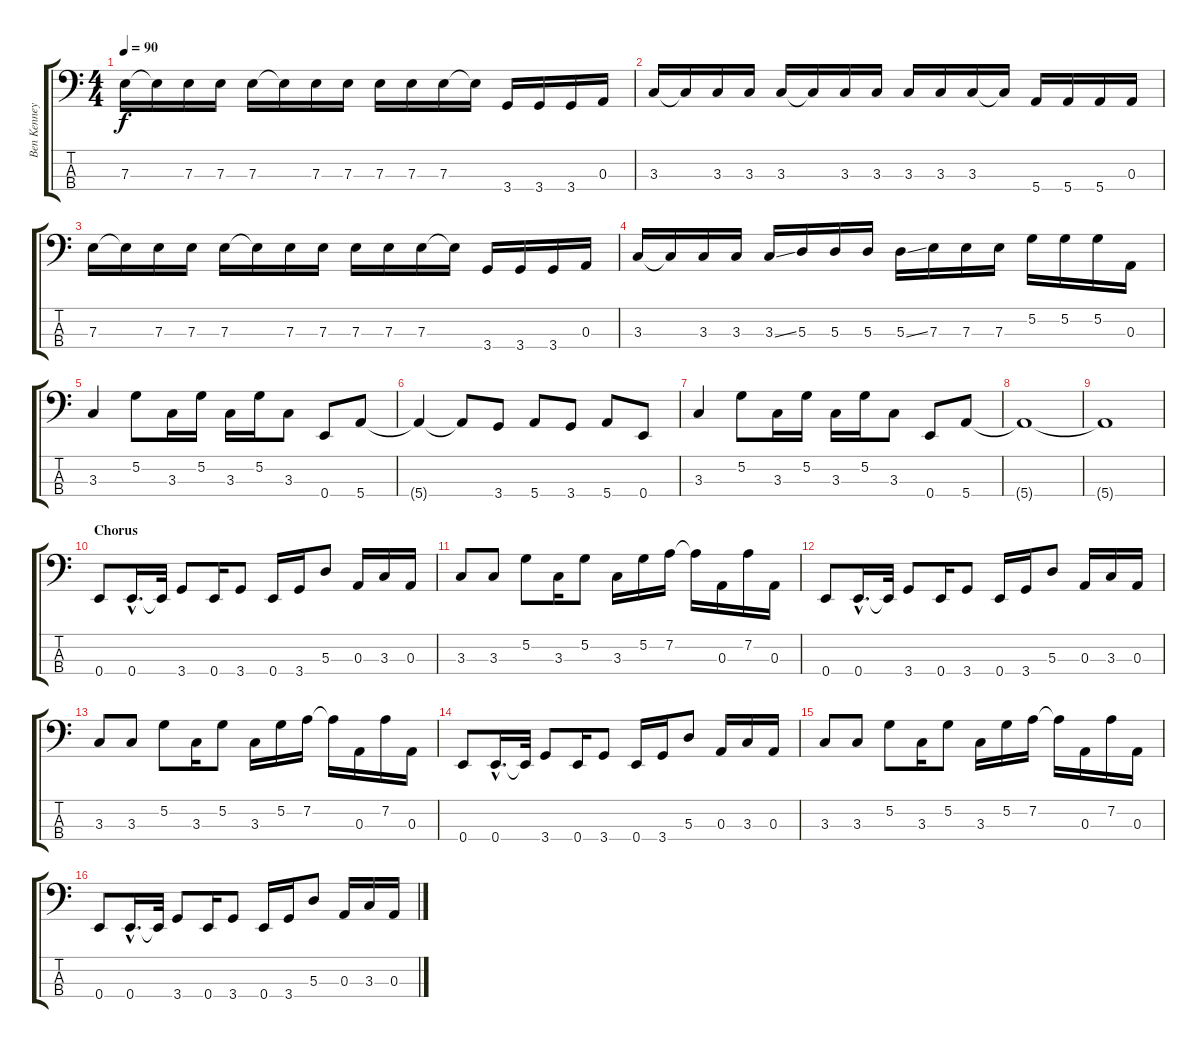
\track ("Ben Kenney" "Ben Kenney") {instrument electricbassfinger}
\staff {score tabs}
\tuning (G2 D2 A1 E1) {hide}
\ts (4 4)
\tempo 90
\clef f4
\ks c
7.3.16{dy f} 7.3{t}.16 7.3.16 7.3.16 7.3.16 7.3{t}.16 7.3.16 7.3.16 7.3.16 7.3.16 7.3.16 7.3{t}.16 3.4.16 3.4.16 3.4.16 0.3.16 |
3.3.16 3.3{t}.16 3.3.16 3.3.16 3.3.16 3.3{t}.16 3.3.16 3.3.16 3.3.16 3.3.16 3.3.16 3.3{t}.16 5.4.16 5.4.16 5.4.16 0.3.16 |
7.3.16 7.3{t}.16 7.3.16 7.3.16 7.3.16 7.3{t}.16 7.3.16 7.3.16 7.3.16 7.3.16 7.3.16 7.3{t}.16 3.4.16 3.4.16 3.4.16 0.3.16 |
3.3.16 3.3{t}.16 3.3.16 3.3.16 3.3{ss}.16 5.3.16 5.3.16 5.3.16 5.3{ss}.16 7.3.16 7.3.16 7.3.16 5.2.16 5.2.16 5.2.16 0.3.16 |
3.3.4 5.2.8 3.3.16 5.2.16 3.3.16 5.2.16 3.3.8 0.4.8 5.4.8 |
5.4{t}.4 5.4{t}.8 3.4.8 5.4.8 3.4.8 5.4.8 0.4.8 |
3.3.4 5.2.8 3.3.16 5.2.16 3.3.16 5.2.16 3.3.8 0.4.8 5.4.8 |
5.4{t}.1 |
5.4{t}.1 |
\section ("" "Chorus")
0.4.8 0.4{hac}.16{d} 0.4{t}.32 3.4.8 0.4.16 3.4.8 0.4.16 3.4.16 5.3.8 0.3.16 3.3.16 0.3.16 |
3.3.8 3.3.8 5.2.8 3.3.16 5.2.8 3.3.16 5.2.16 7.2.16 7.2{t}.16 0.3.16 7.2.16 0.3.16 |
0.4.8 0.4{hac}.16{d} 0.4{t}.32 3.4.8 0.4.16 3.4.8 0.4.16 3.4.16 5.3.8 0.3.16 3.3.16 0.3.16 |
3.3.8 3.3.8 5.2.8 3.3.16 5.2.8 3.3.16 5.2.16 7.2.16 7.2{t}.16 0.3.16 7.2.16 0.3.16 |
0.4.8 0.4{hac}.16{d} 0.4{t}.32 3.4.8 0.4.16 3.4.8 0.4.16 3.4.16 5.3.8 0.3.16 3.3.16 0.3.16 |
3.3.8 3.3.8 5.2.8 3.3.16 5.2.8 3.3.16 5.2.16 7.2.16 7.2{t}.16 0.3.16 7.2.16 0.3.16 |
0.4.8 0.4{hac}.16{d} 0.4{t}.32 3.4.8 0.4.16 3.4.8 0.4.16 3.4.16 5.3.8 0.3.16 3.3.16 0.3.16
